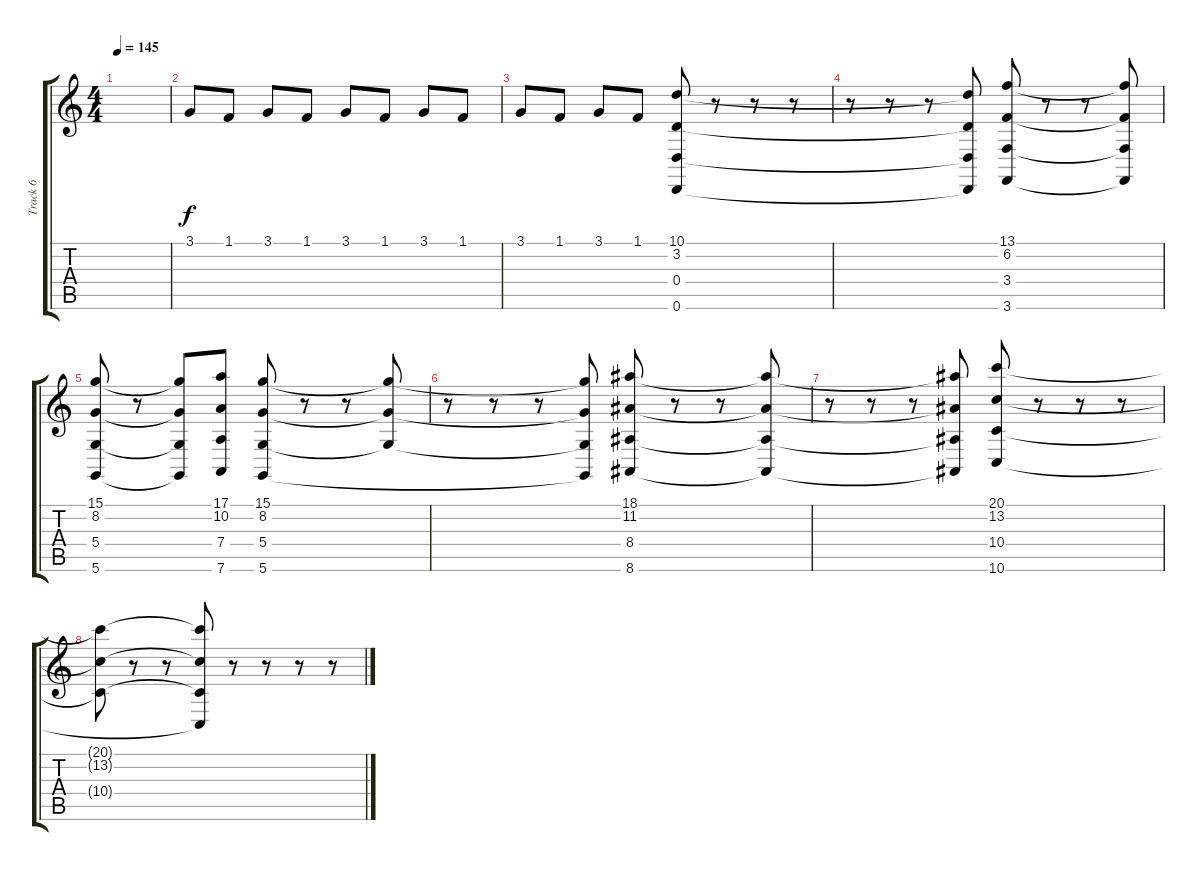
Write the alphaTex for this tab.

\track ("Track 6" "Track 6") {instrument stringensemble1}
\staff {score tabs}
\tuning (E4 B3 G3 D3 A2 D2) {hide}
\ts (4 4)
\tempo 145
\clef g2
\ks c
|
3.1.8{volume 16} 1.1.8 3.1.8 1.1.8 3.1.8 1.1.8 3.1.8 1.1.8 |
3.1.8 1.1.8 3.1.8 1.1.8 (10.1 3.2 0.4 0.6).8 r.8 r.8 r.8 |
r.8 r.8 r.8 (10.1{t} 3.2{t} 0.4{t} 0.6{t}).8 (13.1 6.2 3.4 3.6).8 r.8 r.8 (13.1{t} 6.2{t} 3.4{t} 3.6{t}).8 |
(15.1 8.2 5.4 5.6).8 r.8 (15.1{t} 8.2{t} 5.4{t} 5.6{t}).8 (17.1 10.2 7.4 7.6).8 (15.1 8.2 5.4 5.6).8 r.8 r.8 (15.1{t} 8.2{t} 5.4{t}).8 |
r.8 r.8 r.8 (15.1{t} 8.2{t} 5.4{t} 5.6{t}).8 (18.1 11.2 8.4 8.6).8 r.8 r.8 (18.1{t} 11.2{t} 8.4{t} 8.6{t}).8 |
r.8 r.8 r.8 (18.1{t} 11.2{t} 8.4{t} 8.6{t}).8 (20.1 13.2 10.4 10.6).8 r.8 r.8 r.8 |
(20.1{t} 13.2{t} 10.4{t}).8 r.8 r.8 (20.1{t} 13.2{t} 10.4{t} 10.6{t}).8 r.8 r.8 r.8 r.8
